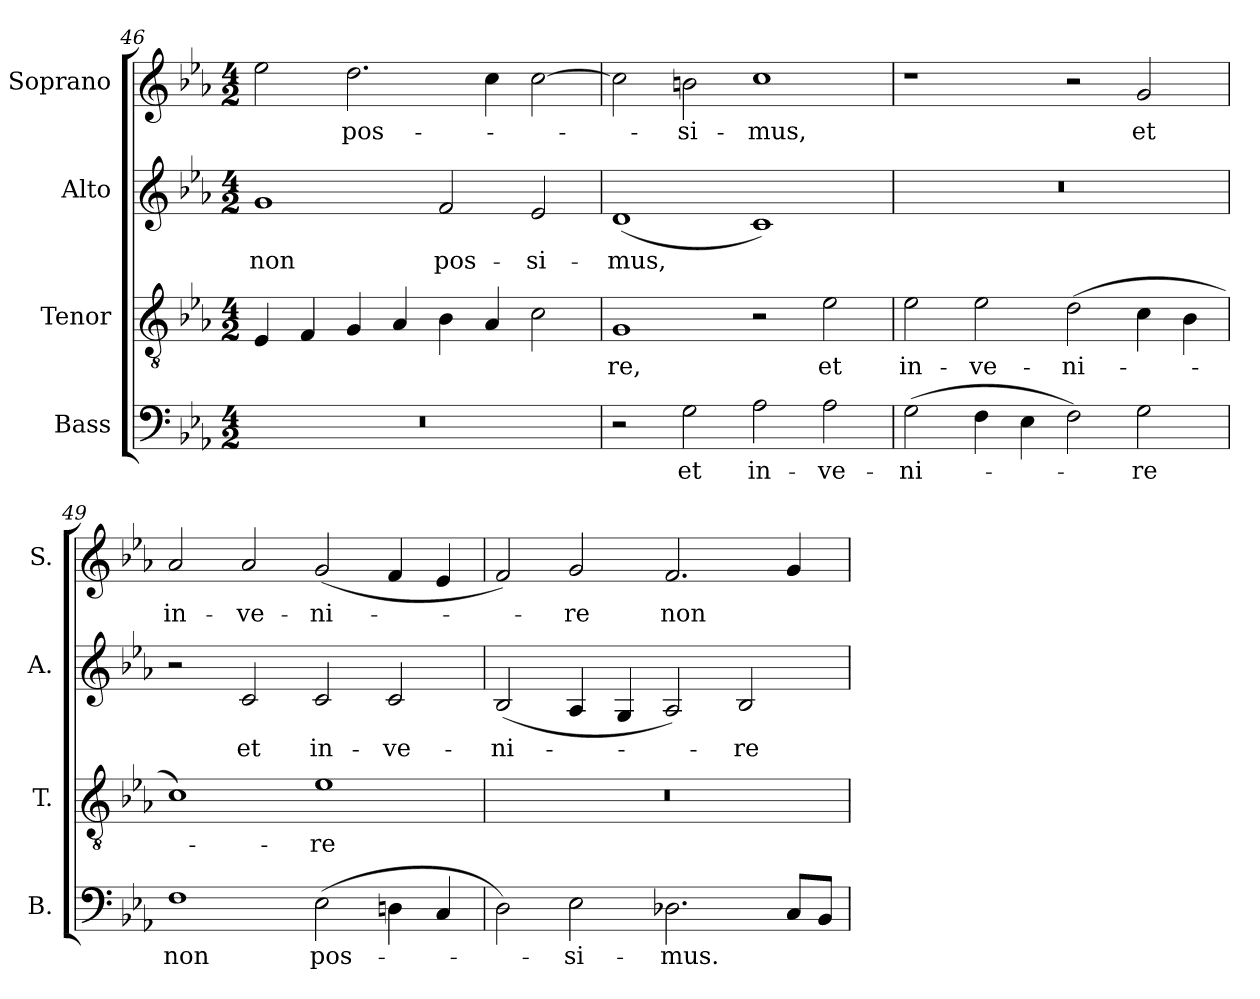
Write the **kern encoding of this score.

**kern	**text	**kern	**text	**kern	**text	**kern	**text
*part4	*part4	*part3	*part3	*part2	*part2	*part1	*part1
*staff4	*staff4	*staff3	*staff3	*staff2	*staff2	*staff1	*staff1
*I"Bass	*	*I"Tenor	*	*I"Alto	*	*I"Soprano	*
*I'B.	*	*I'T.	*	*I'A.	*	*I'S.	*
*clefF4	*	*clefGv2	*	*clefG2	*	*clefG2	*
*	*	*ITrd7c12	*	*	*	*	*
*k[b-e-a-]	*	*k[b-e-a-]	*	*k[b-e-a-]	*	*k[b-e-a-]	*
*E-:	*	*E-:	*	*E-:	*	*E-:	*
*M4/2	*	*M4/2	*	*M4/2	*	*M4/2	*
=46	=46	=46	=46	=46	=46	=46	=46
!LO:N:vis=1	!	!	!	!	!	!	!
!	!	!	!	!	!LO:LY:b:color=#000000	!	!
0r	.	4EE-i/	.	1gi	non	2ee-i\	.
.	.	4FFi/	.	.	.	.	.
!	!	!	!	!	!	!	!LO:LY:b:color=#000000
.	.	4GGi/	.	.	.	2.ddi\	pos-
.	.	4AA-i/	.	.	.	.	.
!	!	!	!	!	!LO:LY:b:color=#000000	!	!
.	.	4BB-i\	.	2fi/	pos-	.	.
.	.	4AA-i/	.	.	.	4cci\	.
!	!	!	!	!	!LO:LY:b:color=#000000	!	!
.	.	2Ci\	.	2e-i/	-si-	[2cci\	.
=47	=47	=47	=47	=47	=47	=47	=47
!	!	!	!LO:LY:b:color=#000000	!	!	!	!
!	!	!	!	!	!LO:LY:b:color=#000000	!	!
2r	.	1GGi	-re,	(1di	-mus,	2cci\]	.
!	!LO:LY:b:color=#000000	!	!	!	!	!	!
!	!	!	!	!	!	!	!LO:LY:b:color=#000000
2Gi\	et	.	.	.	.	2bni\	-si-
!	!LO:LY:b:color=#000000	!	!	!	!	!	!
!	!	!	!	!	!	!	!LO:LY:b:color=#000000
2A-i\	in-	2r	.	1ci)	.	1cci	-mus,
!	!LO:LY:b:color=#000000	!	!	!	!	!	!
!	!	!	!LO:LY:b:color=#000000	!	!	!	!
2A-i\	-ve-	2E-i\	et	.	.	.	.
=48	=48	=48	=48	=48	=48	=48	=48
!	!LO:LY:b:color=#000000	!	!	!	!	!	!
!	!	!	!LO:LY:b:color=#000000	!LO:N:vis=1	!	!	!
(2Gi\	-ni-	2E-i\	in-	0r	.	1r	.
!	!	!	!LO:LY:b:color=#000000	!	!	!	!
4Fi\	.	2E-i\	-ve-	.	.	.	.
4E-i\	.	.	.	.	.	.	.
!	!	!	!LO:LY:b:color=#000000	!	!	!	!
2Fi\)	.	(2Di\	-ni-	.	.	2r	.
!	!LO:LY:b:color=#000000	!	!	!	!	!	!
!	!	!	!	!	!	!	!LO:LY:b:color=#000000
2Gi\	-re	4Ci\	.	.	.	2gi/	et
.	.	4BB-i\	.	.	.	.	.
=49	=49	=49	=49	=49	=49	=49	=49
!	!LO:LY:b:color=#000000	!	!	!	!	!	!
!	!	!	!	!	!	!	!LO:LY:b:color=#000000
1Fi	non	1Ci)	.	2r	.	2a-i/	in-
!	!	!	!	!	!LO:LY:b:color=#000000	!	!
!	!	!	!	!	!	!	!LO:LY:b:color=#000000
.	.	.	.	2ci/	et	2a-i/	-ve-
!	!LO:LY:b:color=#000000	!	!	!	!	!	!
!	!	!	!LO:LY:b:color=#000000	!	!	!	!
!	!	!	!	!	!LO:LY:b:color=#000000	!	!
!	!	!	!	!	!	!	!LO:LY:b:color=#000000
(2E-i\	pos-	1E-i	-re	2ci/	in-	(2gi/	-ni-
!	!	!	!	!	!LO:LY:b:color=#000000	!	!
4Dni\	.	.	.	2ci/	-ve-	4fi/	.
4Ci/	.	.	.	.	.	4e-i/	.
=50	=50	=50	=50	=50	=50	=50	=50
!	!	!LO:N:vis=1	!	!	!	!	!
!	!	!	!	!	!LO:LY:b:color=#000000	!	!
2Di\)	.	0r	.	(2B-i/	-ni-	2fi/)	.
!	!LO:LY:b:color=#000000	!	!	!	!	!	!
!	!	!	!	!	!	!	!LO:LY:b:color=#000000
2E-i\	-si-	.	.	4A-i/	.	2gi/	-re
.	.	.	.	4Gi/	.	.	.
!	!LO:LY:b:color=#000000	!	!	!	!	!	!
!	!	!	!	!	!	!	!LO:LY:b:color=#000000
2.D-Xi\	-mus.	.	.	2A-i/)	.	2.fi/	non
!	!	!	!	!	!LO:LY:b:color=#000000	!	!
.	.	.	.	2B-i/	-re	.	.
8Ci/L	.	.	.	.	.	4gi/	.
8BB-i/J	.	.	.	.	.	.	.
=	=	=	=	=	=	=	=
*-	*-	*-	*-	*-	*-	*-	*-
